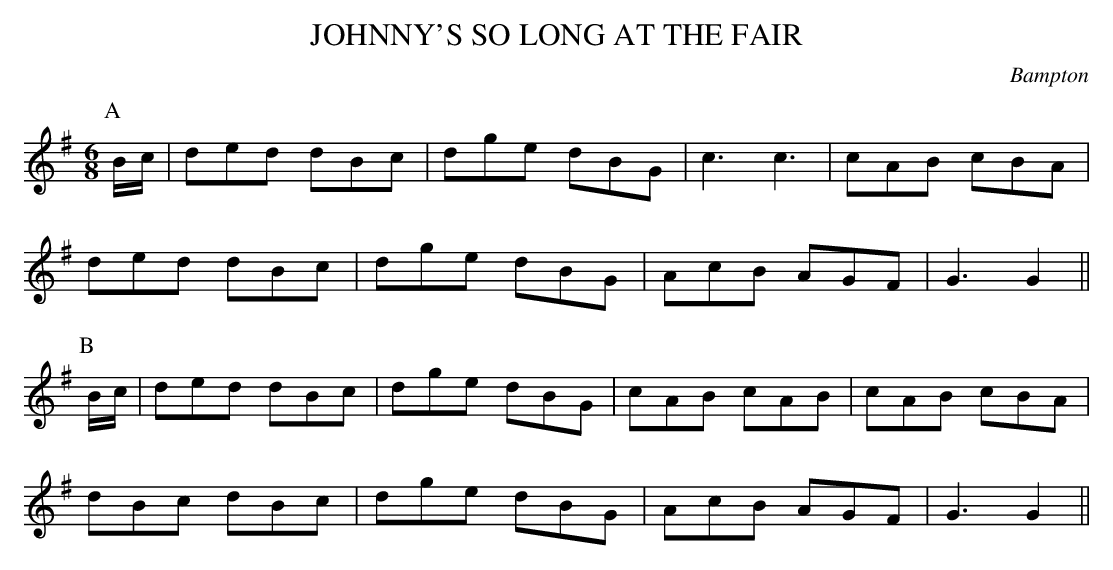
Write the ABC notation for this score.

X:1
T: JOHNNY'S SO LONG AT THE FAIR
O: Bampton
M: 6/8
L: 1/8
K: G
P: A
B/c/ |\
   ded dBc | dge dBG | c3  c3  | cAB cBA |
   ded dBc | dge dBG | AcB AGF | G3  G2 ||
P: B
B/c/ |\
   ded dBc | dge dBG | cAB cAB | cAB cBA |
   dBc dBc | dge dBG | AcB AGF | G3  G2 ||
